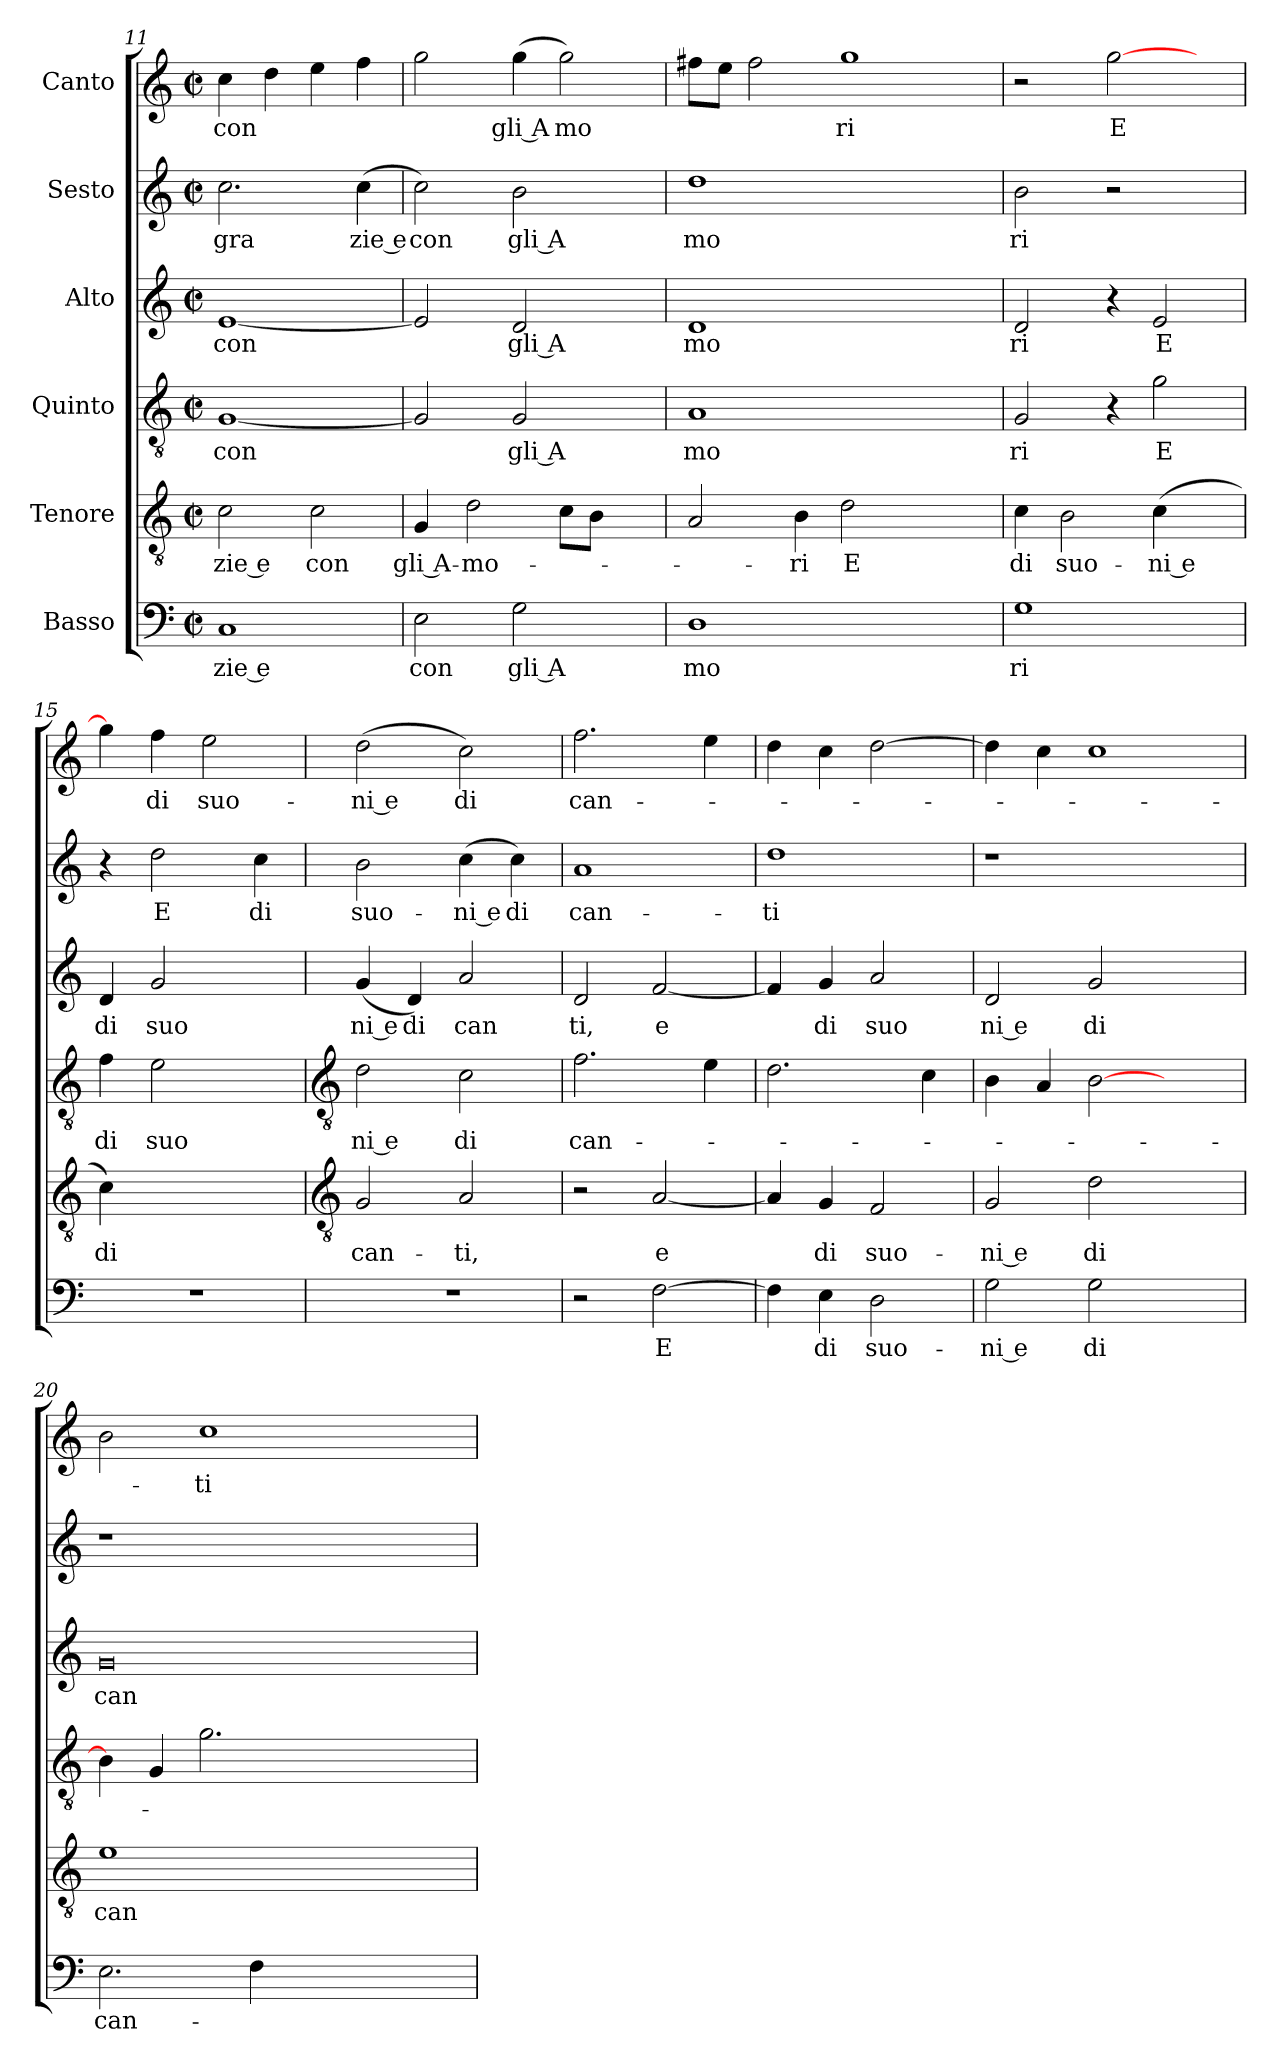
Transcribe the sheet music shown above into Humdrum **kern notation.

**kern	**text	**kern	**text	**kern	**text	**kern	**text	**kern	**text	**kern	**text
*part6	*part6	*part5	*part5	*part4	*part4	*part3	*part3	*part2	*part2	*part1	*part1
*staff6	*staff6	*staff5	*staff5	*staff4	*staff4	*staff3	*staff3	*staff2	*staff2	*staff1	*staff1
*I"Basso	*	*I"Tenore	*	*I"Quinto	*	*I"Alto	*	*I"Sesto	*	*I"Canto	*
*clefF4	*	*clefGv2	*	*clefGv2	*	*clefG2	*	*clefG2	*	*clefG2	*
*k[]	*	*k[]	*	*k[]	*	*k[]	*	*k[]	*	*k[]	*
*C:	*	*C:	*	*C:	*	*C:	*	*C:	*	*C:	*
*M2/2	*	*M2/2	*	*M2/2	*	*M2/2	*	*M2/2	*	*M2/2	*
*met(c|)	*	*met(c|)	*	*met(c|)	*	*met(c|)	*	*met(c|)	*	*met(c|)	*
=11	=11	=11	=11	=11	=11	=11	=11	=11	=11	=11	=11
!	!LO:LY:b	!	!LO:LY:b	!	!LO:LY:b	!	!LO:LY:b	!	!LO:LY:b	!	!LO:LY:b
1C	zie e	2c\	-zie e	[1G	con	[1e	con	2.cc\	gra	4cc\	con
.	.	.	.	.	.	.	.	.	.	4dd\	.
!	!	!	!LO:LY:b	!	!	!	!	!	!	!	!
.	.	2c\	con	.	.	.	.	.	.	4ee\	.
!	!	!	!	!	!	!	!	!	!LO:LY:b	!	!
.	.	.	.	.	.	.	.	(>4cc\	zie e	4ff\	.
=12	=12	=12	=12	=12	=12	=12	=12	=12	=12	=12	=12
!	!LO:LY:b	!	!LO:LY:b	!	!	!	!	!	!LO:LY:b	!	!
2E\	con	4G/	gli A-	2G/]	.	2e/]	.	2cc\)	con	2gg\	.
!	!	!	!LO:LY:b	!	!	!	!	!	!	!	!
.	.	2d\	-mo-	.	.	.	.	.	.	.	.
!	!LO:LY:b	!	!	!	!LO:LY:b	!	!LO:LY:b	!	!LO:LY:b	!	!LO:LY:b
2G\	gli A	.	.	2G/	gli A	2d/	gli A	2b\	gli A	(>4gg\	gli A
!	!	!	!	!	!	!	!	!	!	!	!LO:LY:b
.	.	8c\L	.	.	.	.	.	.	.	2gg\)	mo
.	.	8B\J	.	.	.	.	.	.	.	.	.
4ryy	.	4ryy	.	4ryy	.	4ryy	.	4ryy	.	.	.
=13	=13	=13	=13	=13	=13	=13	=13	=13	=13	=13	=13
!	!LO:LY:b	!	!	!	!LO:LY:b	!	!LO:LY:b	!	!LO:LY:b	!	!
1D	mo	2A/	.	1A	mo	1d	mo	1dd	mo	8ff#X\L	.
.	.	.	.	.	.	.	.	.	.	8ee\J	.
.	.	.	.	.	.	.	.	.	.	2ff#\	.
!	!	!	!LO:LY:b	!	!	!	!	!	!	!	!
.	.	4B\	-ri	.	.	.	.	.	.	.	.
!	!	!	!LO:LY:b	!	!	!	!	!	!	!	!LO:LY:b
.	.	2d\	E	.	.	.	.	.	.	1gg	ri
2.ryy	.	.	.	2.ryy	.	2.ryy	.	2.ryy	.	.	.
.	.	2ryy	.	.	.	.	.	.	.	.	.
=14	=14	=14	=14	=14	=14	=14	=14	=14	=14	=14	=14
!	!LO:LY:b	!	!LO:LY:b	!	!LO:LY:b	!	!LO:LY:b	!	!LO:LY:b	!	!
1G	ri	4c\	di	2G/	ri	2d/	ri	2b\	ri	2r	.
!	!	!	!LO:LY:b	!	!	!	!	!	!	!	!
.	.	2B\	suo-	.	.	.	.	.	.	.	.
!	!	!	!	!	!	!	!	!	!	!	!LO:LY:b
.	.	.	.	4r	.	4r	.	2r	.	[2gg\	E
!	!	!	!LO:LY:b	!	!LO:LY:b	!	!LO:LY:b	!	!	!	!
.	.	(>4c\	-ni e	2g\	E	2e/	E	.	.	.	.
4ryy	.	4ryy	.	.	.	.	.	4ryy	.	4ryy	.
!!LO:LB:g=z
=15	=15	=15	=15	=15	=15	=15	=15	=15	=15	=15	=15
!	!	!	!LO:LY:b	!	!LO:LY:b	!	!LO:LY:b	!	!	!	!
1r	.	4c\)	di	4f\	di	4d/	di	4r	.	4gg\]	.
!	!	!	!	!	!LO:LY:b	!	!LO:LY:b	!	!LO:LY:b	!	!LO:LY:b
.	.	2.ryy	.	2e\	suo	2g/	suo	2dd\	E	4ff\	di
!	!	!	!	!	!	!	!	!	!	!	!LO:LY:b
.	.	.	.	.	.	.	.	.	.	2ee\	suo-
!	!	!	!	!	!	!	!	!	!LO:LY:b	!	!
.	.	.	.	4ryy	.	4ryy	.	4cc\	di	.	.
!!LO:LB:g=z
=16	=16	=16	=16	=16	=16	=16	=16	=16	=16	=16	=16
*	*	*clefGv2	*	*clefGv2	*	*	*	*	*	*	*
!	!	!	!LO:LY:b	!	!LO:LY:b	!	!LO:LY:b	!	!LO:LY:b	!	!LO:LY:b
1r	.	2G/	can-	2d\	ni e	(<4g/	ni e	2b\	suo-	(>2dd\	-ni e
!	!	!	!	!	!	!	!LO:LY:b	!	!	!	!
.	.	.	.	.	.	4d/)	di	.	.	.	.
!	!	!	!LO:LY:b	!	!LO:LY:b	!	!LO:LY:b	!	!LO:LY:b	!	!LO:LY:b
.	.	2A/	-ti,	2c\	di	2a/	can	(>4cc\	-ni e	2cc\)	di
!	!	!	!	!	!	!	!	!	!LO:LY:b	!	!
.	.	.	.	.	.	.	.	4cc\)	di	.	.
=17	=17	=17	=17	=17	=17	=17	=17	=17	=17	=17	=17
!	!	!	!	!	!LO:LY:b	!	!LO:LY:b	!	!LO:LY:b	!	!LO:LY:b
2r	.	2r	.	2.f\	can-	2d/	ti,	1a	can-	2.ff\	can-
!	!LO:LY:b	!	!LO:LY:b	!	!	!	!LO:LY:b	!	!	!	!
[2F\	E	[2A/	e	.	.	[2f/	e	.	.	.	.
.	.	.	.	4e\	.	.	.	.	.	4ee\	.
=18	=18	=18	=18	=18	=18	=18	=18	=18	=18	=18	=18
!	!	!	!	!	!	!	!	!	!LO:LY:b	!	!
4F\]	.	4A/]	.	2.d\	.	4f/]	.	1dd	-ti	4dd\	.
!	!LO:LY:b	!	!LO:LY:b	!	!	!	!LO:LY:b	!	!	!	!
4E\	di	4G/	di	.	.	4g/	di	.	.	4cc\	.
!	!LO:LY:b	!	!LO:LY:b	!	!	!	!LO:LY:b	!	!	!	!
2D\	suo-	2F/	suo-	.	.	2a/	suo	.	.	[2dd\	.
.	.	.	.	4c\	.	.	.	.	.	.	.
=19	=19	=19	=19	=19	=19	=19	=19	=19	=19	=19	=19
!	!LO:LY:b	!	!LO:LY:b	!	!	!	!LO:LY:b	!	!	!	!
2G\	-ni e	2G/	-ni e	4B\	.	2d/	ni e	1r	.	4dd\]	.
.	.	.	.	4A/	.	.	.	.	.	4cc\	.
!	!LO:LY:b	!	!LO:LY:b	!	!	!	!LO:LY:b	!	!	!	!
2G\	di	2d\	di	[2B\	.	2g/	di	.	.	1cc	.
2ryy	.	2ryy	.	2ryy	.	2ryy	.	2ryy	.	.	.
=20	=20	=20	=20	=20	=20	=20	=20	=20	=20	=20	=20
!	!LO:LY:b	!	!LO:LY:b	!	!	!	!LO:LY:b	!	!	!	!
2.E\	can-	1e	can-	4B\]	.	0g	can	1r	.	2b\	.
.	.	.	.	4G/	.	.	.	.	.	.	.
!	!	!	!	!	!	!	!	!	!	!	!LO:LY:b
.	.	.	.	2.g\	.	.	.	.	.	1cc	-ti
4F\	.	.	.	.	.	.	.	.	.	.	.
1ryy	.	1ryy	.	.	.	.	.	1ryy	.	.	.
.	.	.	.	2.ryy	.	.	.	.	.	.	.
.	.	.	.	.	.	.	.	.	.	2ryy	.
=	=	=	=	=	=	=	=	=	=	=	=
*-	*-	*-	*-	*-	*-	*-	*-	*-	*-	*-	*-
